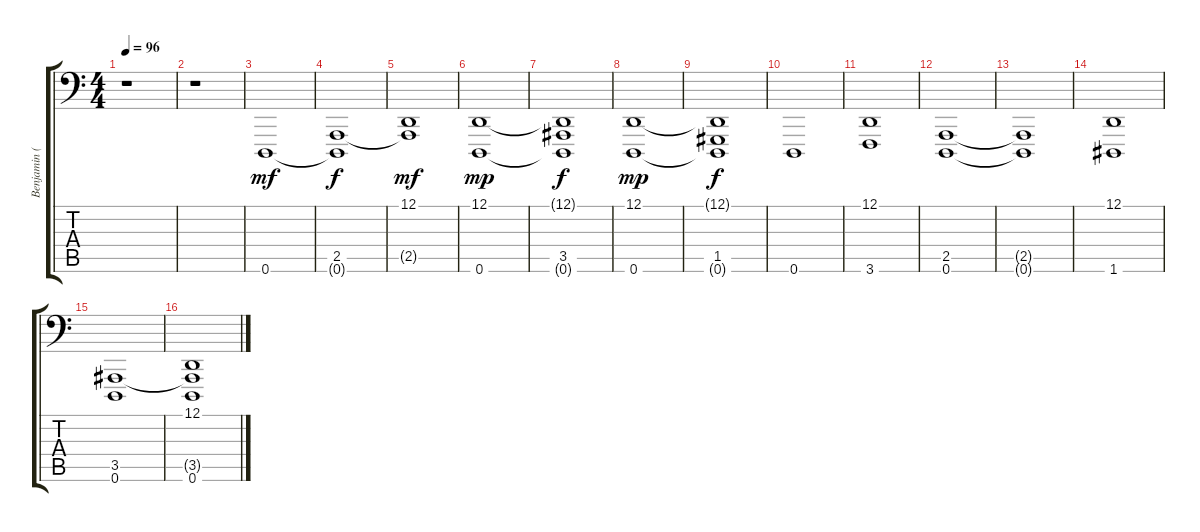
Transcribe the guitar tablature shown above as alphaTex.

\track ("Benjamin (KeybExtra)" "Benjamin (") {instrument seashore}
\staff {score tabs}
\tuning (D1 A0 F0 C0 G-1 D-1) {hide}
\ts (4 4)
\section ("" "")
\tempo 96
\clef f4
\ks c
r.1{dy mf instrument seashore} |
r.1 |
0.6.1 |
(2.5 0.6{t}).1{dy f} |
(12.1 2.5{t}).1{dy mf} |
(12.1 0.6).1{dy mp} |
(12.1{t} 3.5 0.6{t}).1{dy f} |
(12.1 0.6).1{dy mp} |
(12.1{t} 1.5 0.6{t}).1{dy f} |
0.6.1 |
(12.1 3.6).1 |
(2.5 0.6).1 |
(2.5{t} 0.6{t}).1 |
(12.1 1.6).1 |
(3.5 0.6).1 |
(12.1 3.5{t} 0.6).1
